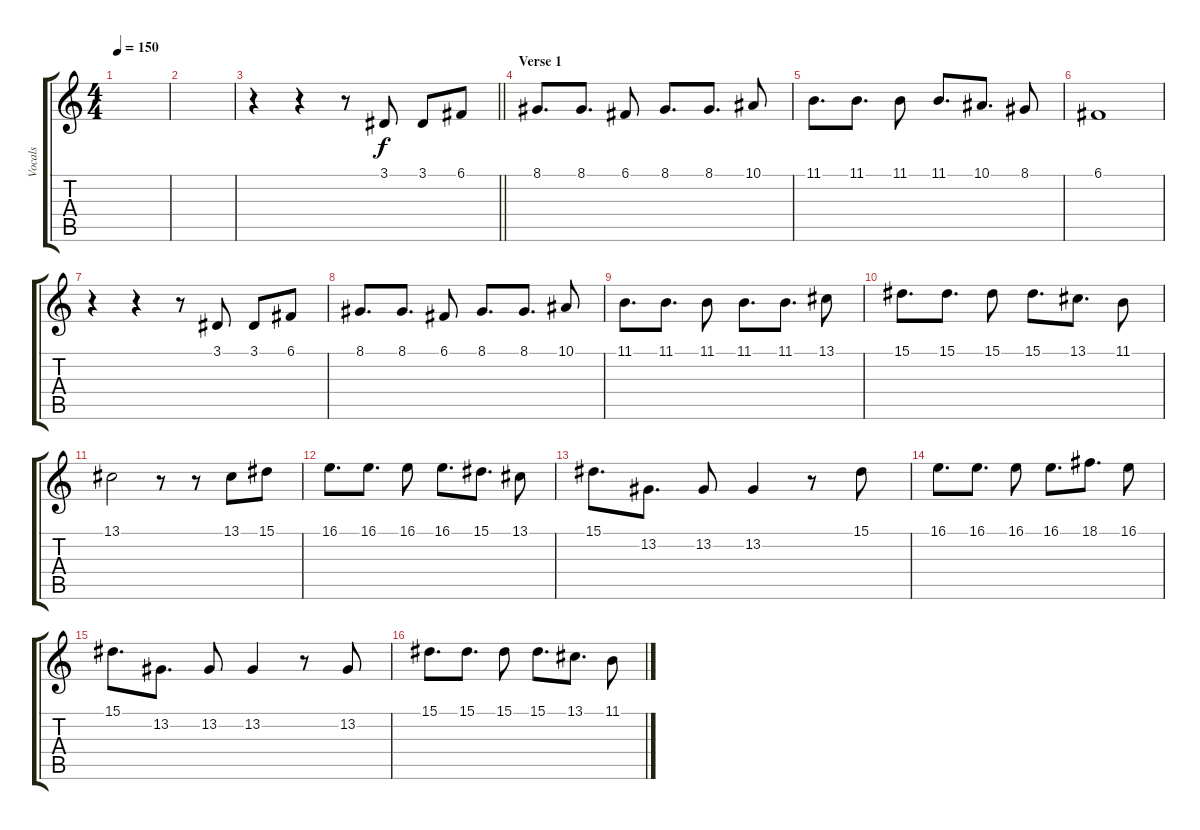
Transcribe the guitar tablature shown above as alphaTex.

\track ("Vocals" "Vocals") {instrument lead1square}
\staff {score tabs}
\tuning (C4 G3 Eb3 Bb2 F2 C2) {hide}
\ts (4 4)
\tempo 150
\clef g2
\ks c
|
|
\barLineRight lightlight
r.4 r.4 r.8 3.1.8 3.1.8 6.1.8 |
\section ("" "Verse 1")
8.1.8{d} 8.1.8{d} 6.1.8 8.1.8{d} 8.1.8{d} 10.1.8 |
11.1.8{d} 11.1.8{d} 11.1.8 11.1.8{d} 10.1.8{d} 8.1.8 |
6.1.1 |
r.4 r.4 r.8 3.1.8 3.1.8 6.1.8 |
8.1.8{d} 8.1.8{d} 6.1.8 8.1.8{d} 8.1.8{d} 10.1.8 |
11.1.8{d} 11.1.8{d} 11.1.8 11.1.8{d} 11.1.8{d} 13.1.8 |
15.1.8{d} 15.1.8{d} 15.1.8 15.1.8{d} 13.1.8{d} 11.1.8 |
13.1.2 r.8 r.8 13.1.8 15.1.8 |
16.1.8{d} 16.1.8{d} 16.1.8 16.1.8{d} 15.1.8{d} 13.1.8 |
15.1.8{d} 13.2.8{d} 13.2.8 13.2.4 r.8 15.1.8 |
16.1.8{d} 16.1.8{d} 16.1.8 16.1.8{d} 18.1.8{d} 16.1.8 |
15.1.8{d} 13.2.8{d} 13.2.8 13.2.4 r.8 13.2.8 |
15.1.8{d} 15.1.8{d} 15.1.8 15.1.8{d} 13.1.8{d} 11.1.8
